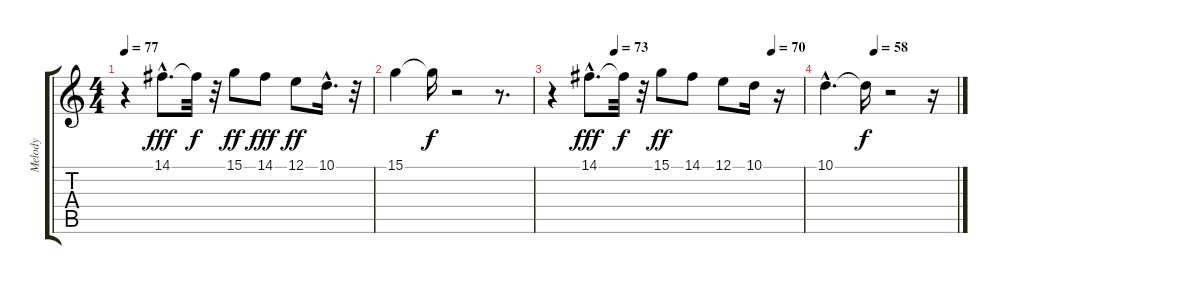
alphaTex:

\track ("Melody" "Melody") {instrument harmonica}
\staff {score tabs}
\tuning (E4 B3 G3 D3 A2 E2) {hide}
\ts (4 4)
\tempo 77
\clef g2
\ks c
r.4{dy f} 14.1{hac}.8{d dy fff} 14.1{t}.32{dy f} r.32 15.1.8{dy ff} 14.1.8{dy fff} 12.1.8{dy ff} 10.1{hac}.16{d} r.32 |
15.1.4 15.1{t}.16{dy f} r.2 r.8{d} |
\tempo (73 0.25)
\tempo (70 0.875)
r.4 14.1{hac}.8{d dy fff} 14.1{t}.32{dy f} r.32 15.1.8{dy ff} 14.1.8 12.1.8 10.1.16 r.16 |
\tempo (58 0.375)
10.1{hac}.4{d} 10.1{t}.16{dy f} r.2 r.16
